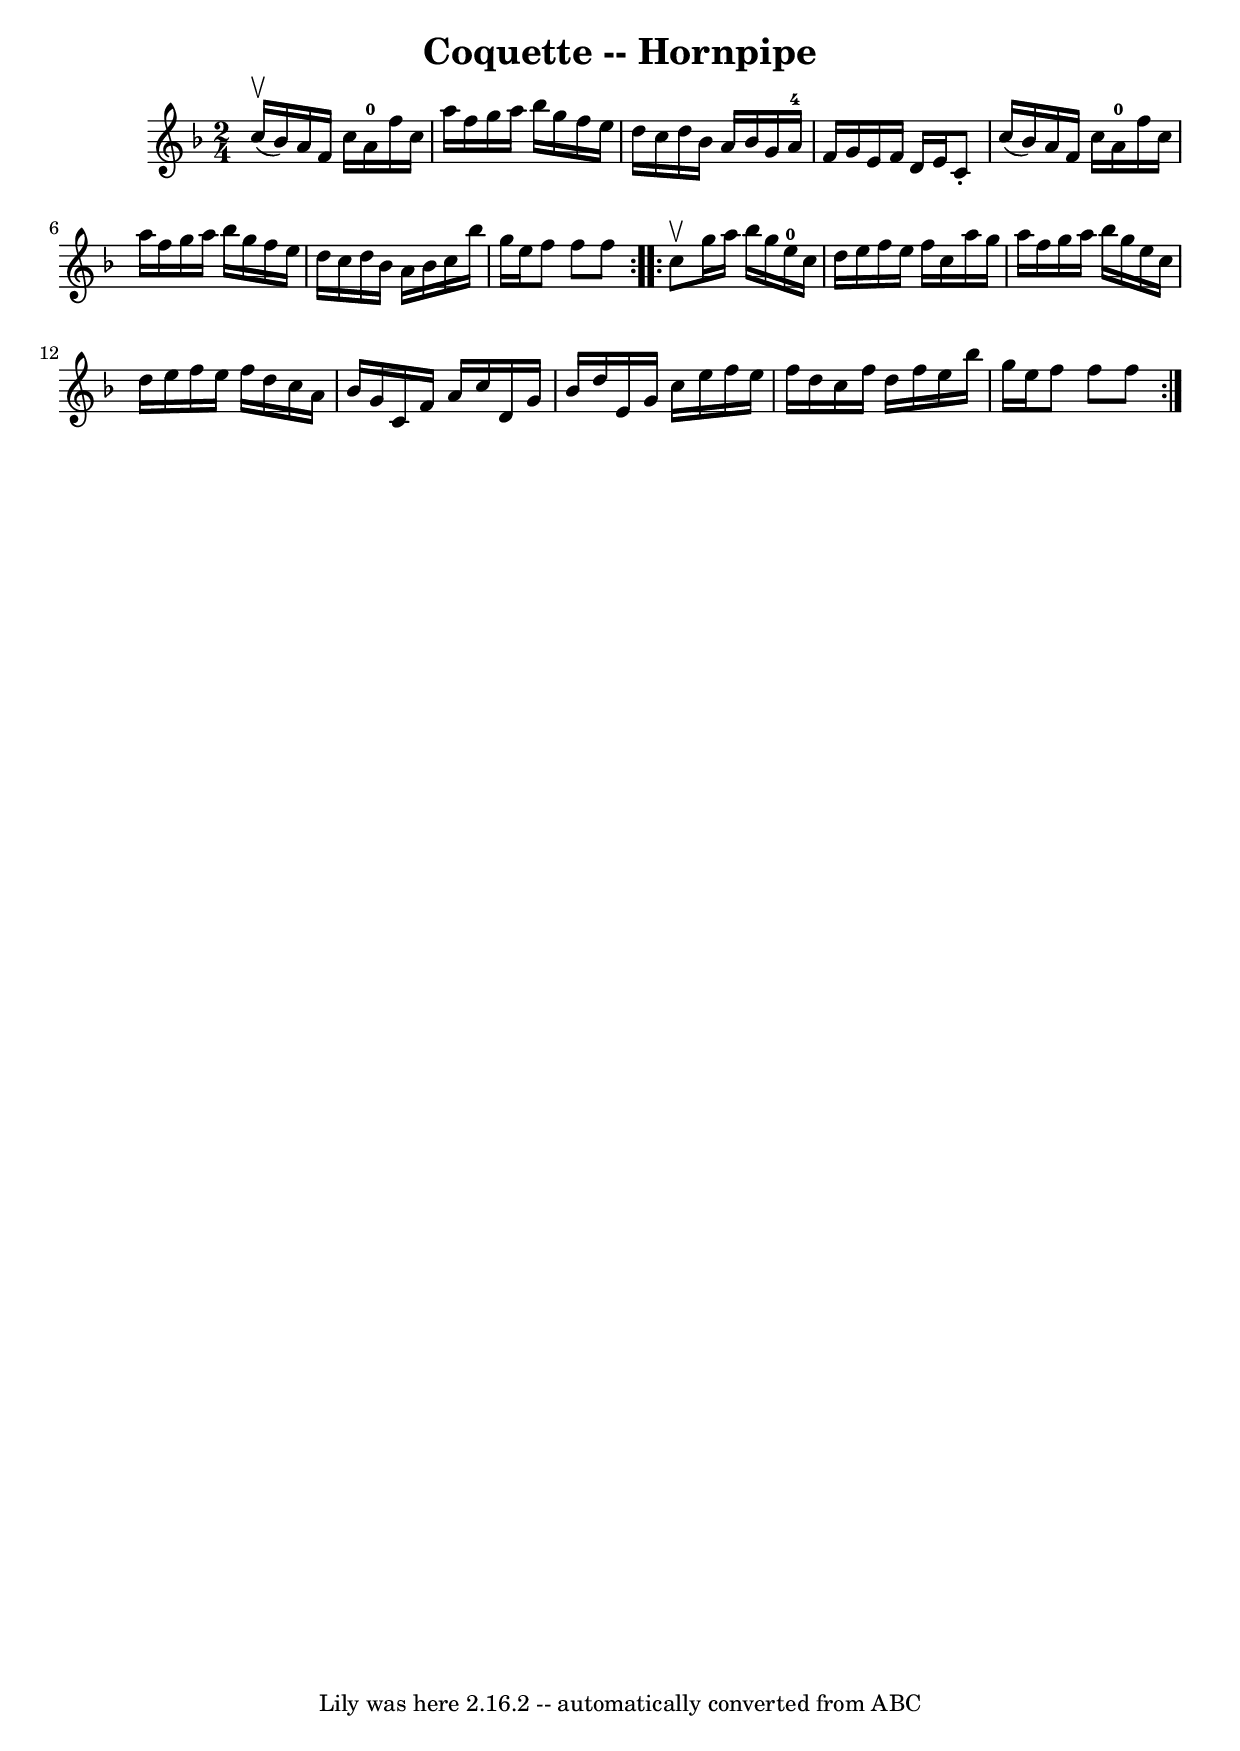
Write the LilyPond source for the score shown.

\version "2.16.2"
\include "Mammoth.ily"
\header {
	%% book = "Cole's 1000 Fiddle Tunes"
	crossRefNumber = "1"
	footnotes = ""
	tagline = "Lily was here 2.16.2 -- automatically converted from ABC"
	title = "Coquette -- Hornpipe"
}
voicedefault =  {


\repeat volta 2 {
\time 2/4 
\key f \major c''16 (^\upbow bes'16) |
 a'16 f'16 
 c''16 a'16-0 f''16 c''16 a''16 f''16  |
 g''16    
a''16 bes''16 g''16 f''16 e''16 d''16 c''16  |
 d''16 
 bes'16 a'16 bes'16 g'16 a'16-4 f'16 g'16  |
   
e'16 f'16 d'16 e'16 c'8 -. c''16 (bes'16) |
 a'16 
 f'16 c''16 a'16-0 f''16 c''16 a''16 f''16  |
   
g''16 a''16 bes''16 g''16 f''16 e''16 d''16 c''16  
|
 d''16 bes'16 a'16 bes'16 c''16 bes''16 g''16    
e''16  |
 f''8 f''8 f''8  }     \repeat volta 2 { c''8^\upbow 
|
 g''16 a''16 bes''16 g''16 e''16-0 c''16 d''16  
 e''16  |
 f''16 e''16 f''16 c''16 a''16 g''16 a''16 
 f''16  |
 g''16 a''16 bes''16 g''16 e''16 c''16    
d''16 e''16  |
 f''16 e''16 f''16 d''16 c''16 a'16    
bes'16 g'16  |
 c'16 f'16 a'16 c''16 d'16 g'16    
bes'16 d''16  |
 e'16 g'16 c''16 e''16 f''16 e''16    
f''16 d''16  |
 c''16 f''16 d''16 f''16 e''16 bes''16 
 g''16 e''16  |
 f''8 f''8 f''8  }   
}

\score{
    <<

	\context Staff="default"
	{
	    \voicedefault 
	}

    >>
	\layout {
	}
	\midi {}
}
